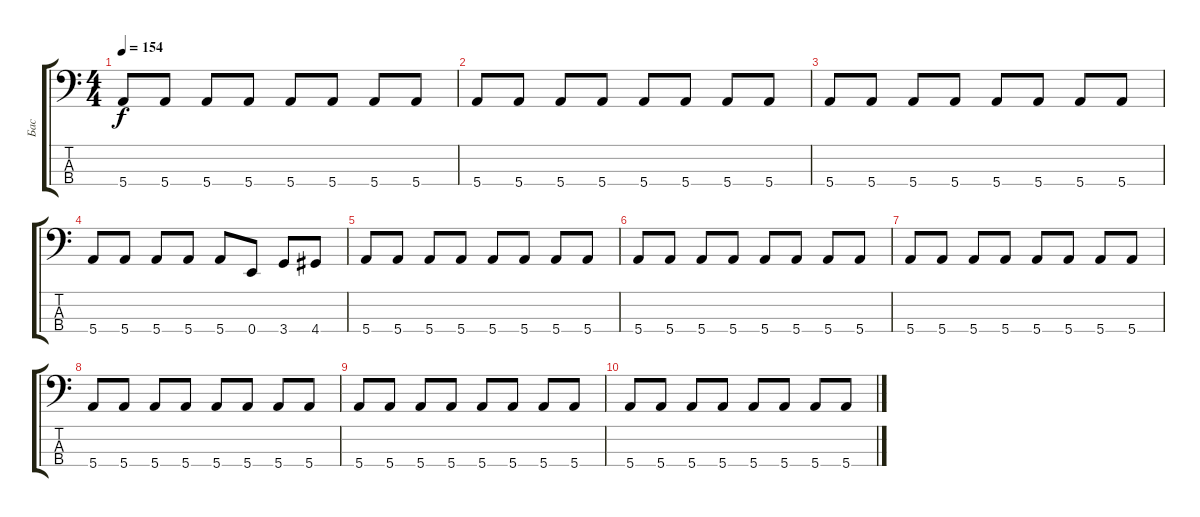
\track ("Бас" "Бас") {instrument electricbassfinger}
\staff {score tabs}
\tuning (G2 D2 A1 E1) {hide}
\ts (4 4)
\tempo 154
\clef f4
\ks c
5.4.8{dy f} 5.4.8 5.4.8 5.4.8 5.4.8 5.4.8 5.4.8 5.4.8 |
5.4.8 5.4.8 5.4.8 5.4.8 5.4.8 5.4.8 5.4.8 5.4.8 |
5.4.8 5.4.8 5.4.8 5.4.8 5.4.8 5.4.8 5.4.8 5.4.8 |
5.4.8 5.4.8 5.4.8 5.4.8 5.4.8 0.4.8 3.4.8 4.4.8 |
5.4.8 5.4.8 5.4.8 5.4.8 5.4.8 5.4.8 5.4.8 5.4.8 |
5.4.8 5.4.8 5.4.8 5.4.8 5.4.8 5.4.8 5.4.8 5.4.8 |
5.4.8 5.4.8 5.4.8 5.4.8 5.4.8 5.4.8 5.4.8 5.4.8 |
5.4.8 5.4.8 5.4.8 5.4.8 5.4.8 5.4.8 5.4.8 5.4.8 |
5.4.8 5.4.8 5.4.8 5.4.8 5.4.8 5.4.8 5.4.8 5.4.8 |
5.4.8 5.4.8 5.4.8 5.4.8 5.4.8 5.4.8 5.4.8 5.4.8
